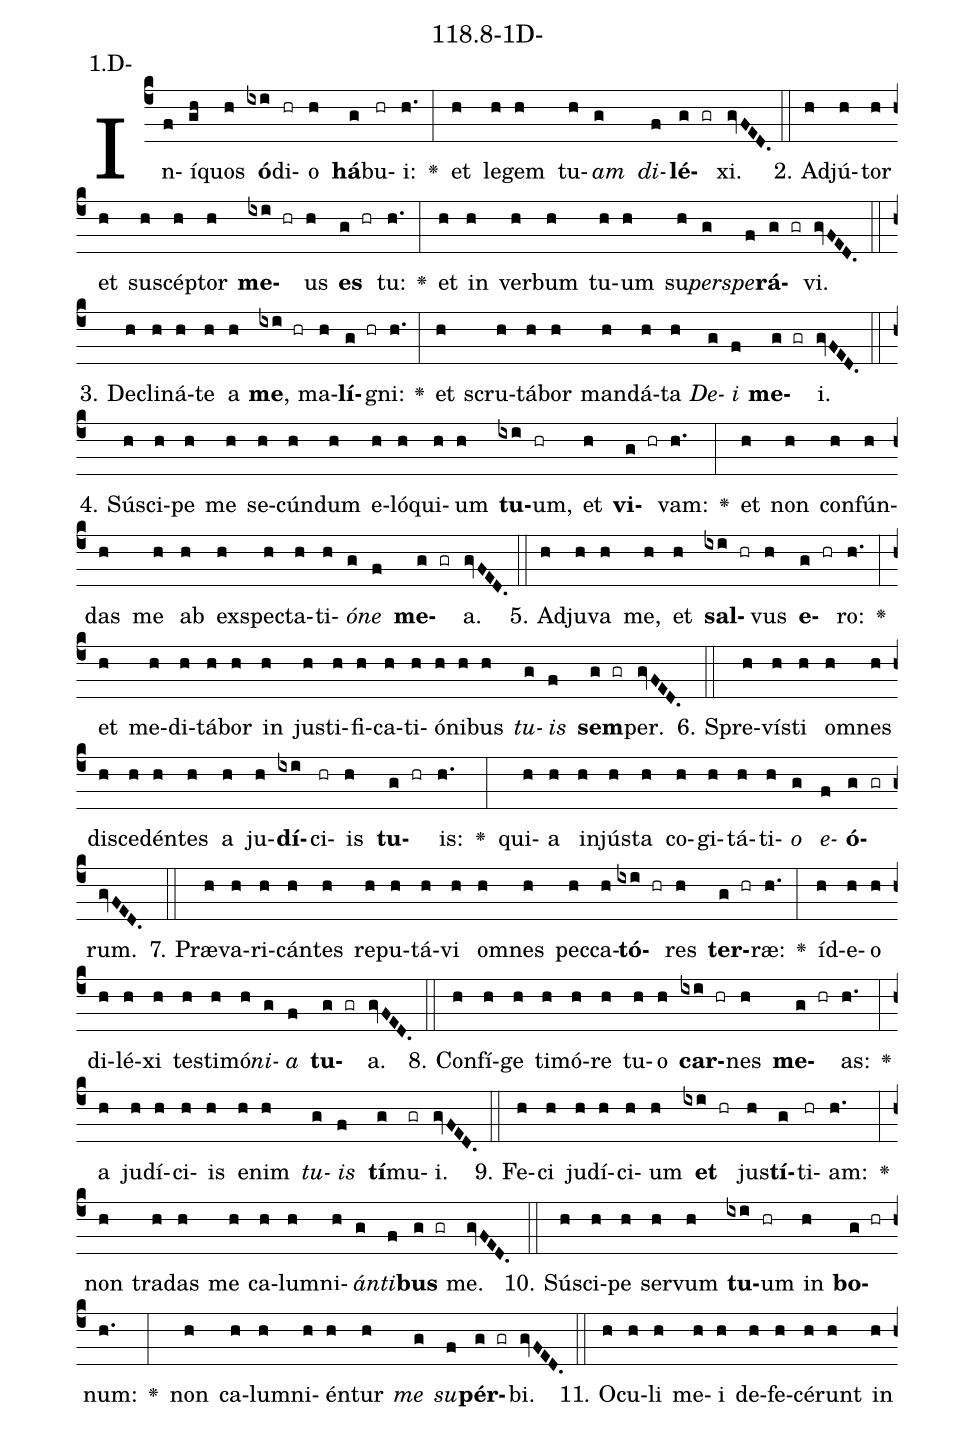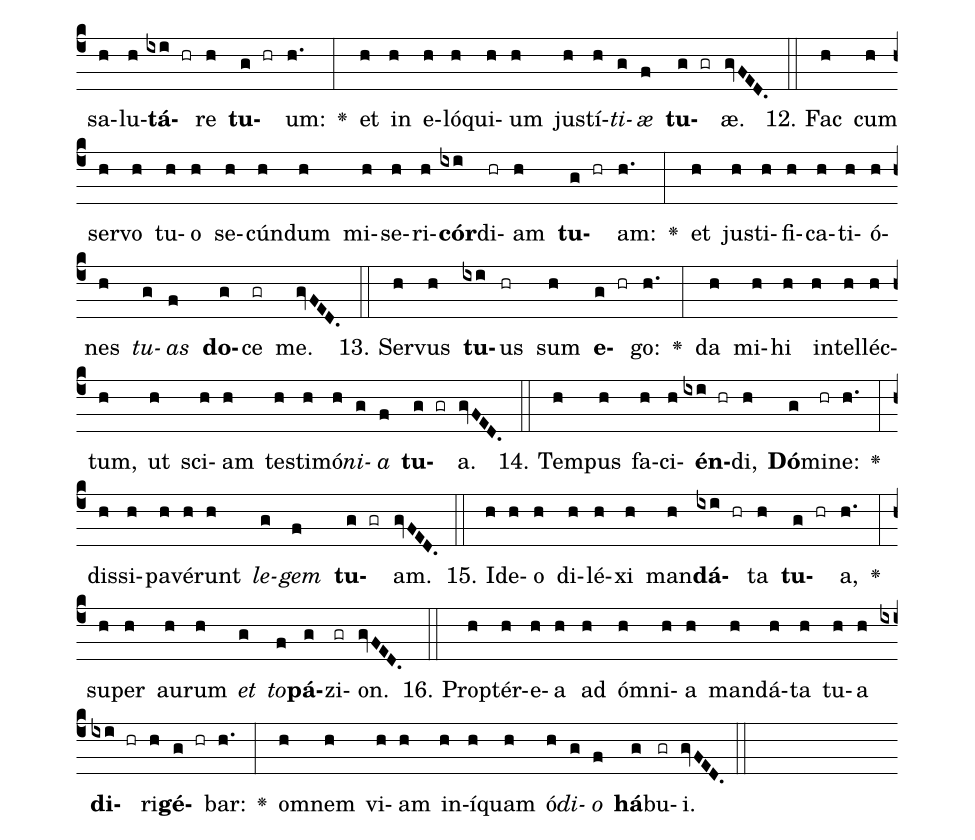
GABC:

name: 118.8-1D-;
annotation: 1.D-;
%%
(c4)In(f)í(gh)quos(h) <b>ó</b>(ixi)di(hr)o(h) <b>há</b>(g)bu(hr)i:(h.) <v>\greheightstar</v>(:) et(h) le(h)gem(h) tu(h)<i>am</i>(g) <i>di</i>(f)<b>lé</b>(g gr)xi.(gvFED.) (::)
2. Ad(h)jú(h)tor(h) et(h) su(h)scép(h)tor(h) <b>me</b>(ixi hr)us(h) <b>es</b>(g hr) tu:(h.) <v>\greheightstar</v>(:) et(h) in(h) ver(h)bum(h) tu(h)um(h) su(h)<i>per</i>(g)<i>spe</i>(f)<b>rá</b>(g gr)vi.(gvFED.) (::)
3. De(h)cli(h)ná(h)te(h) a(h) <b>me</b>,(ixi hr) ma(h)<b>lí</b>(g hr)gni:(h.) <v>\greheightstar</v>(:) et(h) scru(h)tá(h)bor(h) man(h)dá(h)ta(h) <i>De</i>(g)<i>i</i>(f) <b>me</b>(g gr)i.(gvFED.) (::)
4. Sú(h)sci(h)pe(h) me(h) se(h)cún(h)dum(h) e(h)ló(h)qui(h)um(h) <b>tu</b>(ixi)um,(hr) et(h) <b>vi</b>(g hr)vam:(h.) <v>\greheightstar</v>(:) et(h) non(h) con(h)fún(h)das(h) me(h) ab(h) ex(h)spec(h)ta(h)ti(h)<i>ó</i>(g)<i>ne</i>(f) <b>me</b>(g gr)a.(gvFED.) (::)
5. Ad(h)ju(h)va(h) me,(h) et(h) <b>sal</b>(ixi hr)vus(h) <b>e</b>(g hr)ro:(h.) <v>\greheightstar</v>(:) et(h) me(h)di(h)tá(h)bor(h) in(h) jus(h)ti(h)fi(h)ca(h)ti(h)ó(h)ni(h)bus(h) <i>tu</i>(g)<i>is</i>(f) <b>sem</b>(g gr)per.(gvFED.) (::)
6. Spre(h)vís(h)ti(h) om(h)nes(h) di(h)sce(h)dén(h)tes(h) a(h) ju(h)<b>dí</b>(ixi)ci(hr)is(h) <b>tu</b>(g hr)is:(h.) <v>\greheightstar</v>(:) qui(h)a(h) in(h)jús(h)ta(h) co(h)gi(h)tá(h)ti(h)<i>o</i>(g) <i>e</i>(f)<b>ó</b>(g gr)rum.(gvFED.) (::)
7. Præ(h)va(h)ri(h)cán(h)tes(h) re(h)pu(h)tá(h)vi(h) om(h)nes(h) pec(h)ca(h)<b>tó</b>(ixi hr)res(h) <b>ter</b>(g hr)ræ:(h.) <v>\greheightstar</v>(:) íd(h)e(h)o(h) di(h)lé(h)xi(h) tes(h)ti(h)mó(h)<i>ni</i>(g)<i>a</i>(f) <b>tu</b>(g gr)a.(gvFED.) (::)
8. Con(h)fí(h)ge(h) ti(h)mó(h)re(h) tu(h)o(h) <b>car</b>(ixi hr)nes(h) <b>me</b>(g hr)as:(h.) <v>\greheightstar</v>(:) a(h) ju(h)dí(h)ci(h)is(h) e(h)nim(h) <i>tu</i>(g)<i>is</i>(f) <b>tí</b>(g)mu(gr)i.(gvFED.) (::)
9. Fe(h)ci(h) ju(h)dí(h)ci(h)um(h) <b>et</b>(ixi hr) jus(h)<b>tí</b>(g)ti(hr)am:(h.) <v>\greheightstar</v>(:) non(h) tra(h)das(h) me(h) ca(h)lum(h)ni(h)<i>án</i>(g)<i>ti</i>(f)<b>bus</b>(g gr) me.(gvFED.) (::)
10. Sú(h)sci(h)pe(h) ser(h)vum(h) <b>tu</b>(ixi)um(hr) in(h) <b>bo</b>(g hr)num:(h.) <v>\greheightstar</v>(:) non(h) ca(h)lum(h)ni(h)én(h)tur(h) <i>me</i>(g) <i>su</i>(f)<b>pér</b>(g gr)bi.(gvFED.) (::)
11. O(h)cu(h)li(h) me(h)i(h) de(h)fe(h)cé(h)runt(h) in(h) sa(h)lu(h)<b>tá</b>(ixi hr)re(h) <b>tu</b>(g hr)um:(h.) <v>\greheightstar</v>(:) et(h) in(h) e(h)ló(h)qui(h)um(h) jus(h)tí(h)<i>ti</i>(g)<i>æ</i>(f) <b>tu</b>(g gr)æ.(gvFED.) (::)
12. Fac(h) cum(h) ser(h)vo(h) tu(h)o(h) se(h)cún(h)dum(h) mi(h)se(h)ri(h)<b>cór</b>(ixi)di(hr)am(h) <b>tu</b>(g hr)am:(h.) <v>\greheightstar</v>(:) et(h) jus(h)ti(h)fi(h)ca(h)ti(h)ó(h)nes(h) <i>tu</i>(g)<i>as</i>(f) <b>do</b>(g)ce(gr) me.(gvFED.) (::)
13. Ser(h)vus(h) <b>tu</b>(ixi)us(hr) sum(h) <b>e</b>(g hr)go:(h.) <v>\greheightstar</v>(:) da(h) mi(h)hi(h) in(h)tel(h)léc(h)tum,(h) ut(h) sci(h)am(h) tes(h)ti(h)mó(h)<i>ni</i>(g)<i>a</i>(f) <b>tu</b>(g gr)a.(gvFED.) (::)
14. Tem(h)pus(h) fa(h)ci(h)<b>én</b>(ixi hr)di,(h) <b>Dó</b>(g)mi(hr)ne:(h.) <v>\greheightstar</v>(:) dis(h)si(h)pa(h)vé(h)runt(h) <i>le</i>(g)<i>gem</i>(f) <b>tu</b>(g gr)am.(gvFED.) (::)
15. Id(h)e(h)o(h) di(h)lé(h)xi(h) man(h)<b>dá</b>(ixi hr)ta(h) <b>tu</b>(g hr)a,(h.) <v>\greheightstar</v>(:) su(h)per(h) au(h)rum(h) <i>et</i>(g) <i>to</i>(f)<b>pá</b>(g)zi(gr)on.(gvFED.) (::)
16. Prop(h)tér(h)e(h)a(h) ad(h) óm(h)ni(h)a(h) man(h)dá(h)ta(h) tu(h)a(h) <b>di</b>(ixi hr)ri(h)<b>gé</b>(g hr)bar:(h.) <v>\greheightstar</v>(:) om(h)nem(h) vi(h)am(h) in(h)í(h)quam(h) ó(h)<i>di</i>(g)<i>o</i>(f) <b>há</b>(g)bu(gr)i.(gvFED.) (::)
